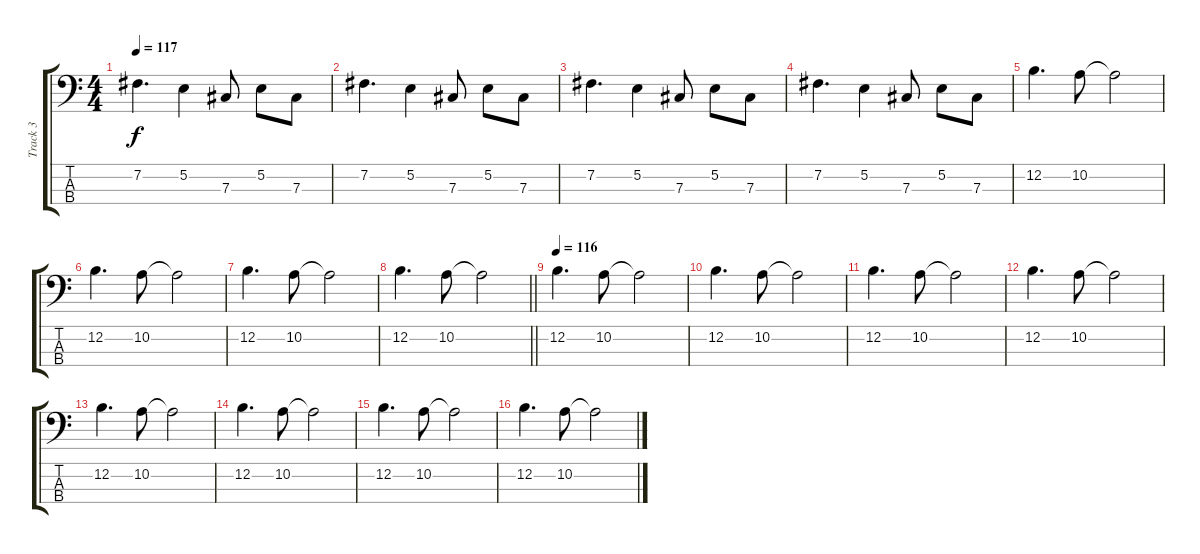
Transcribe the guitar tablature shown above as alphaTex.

\track ("Track 3" "Track 3") {instrument electricbasspick}
\staff {score tabs}
\tuning (E2 B1 Gb1 B0) {hide}
\ts (4 4)
\section ("" "")
\tempo 117
\clef f4
\ks c
7.2.4{d dy f} 5.2.4 7.3.8 5.2.8 7.3.8 |
7.2.4{d} 5.2.4 7.3.8 5.2.8 7.3.8 |
7.2.4{d} 5.2.4 7.3.8 5.2.8 7.3.8 |
7.2.4{d} 5.2.4 7.3.8 5.2.8 7.3.8 |
12.2.4{d} 10.2.8 10.2{t}.2 |
12.2.4{d} 10.2.8 10.2{t}.2 |
12.2.4{d} 10.2.8 10.2{t}.2 |
\barLineRight lightlight
12.2.4{d} 10.2.8 10.2{t}.2 |
\section ("" "")
\tempo 116
12.2.4{d} 10.2.8 10.2{t}.2 |
12.2.4{d} 10.2.8 10.2{t}.2 |
12.2.4{d} 10.2.8 10.2{t}.2 |
12.2.4{d} 10.2.8 10.2{t}.2 |
12.2.4{d} 10.2.8 10.2{t}.2 |
12.2.4{d} 10.2.8 10.2{t}.2 |
12.2.4{d} 10.2.8 10.2{t}.2 |
12.2.4{d} 10.2.8 10.2{t}.2
